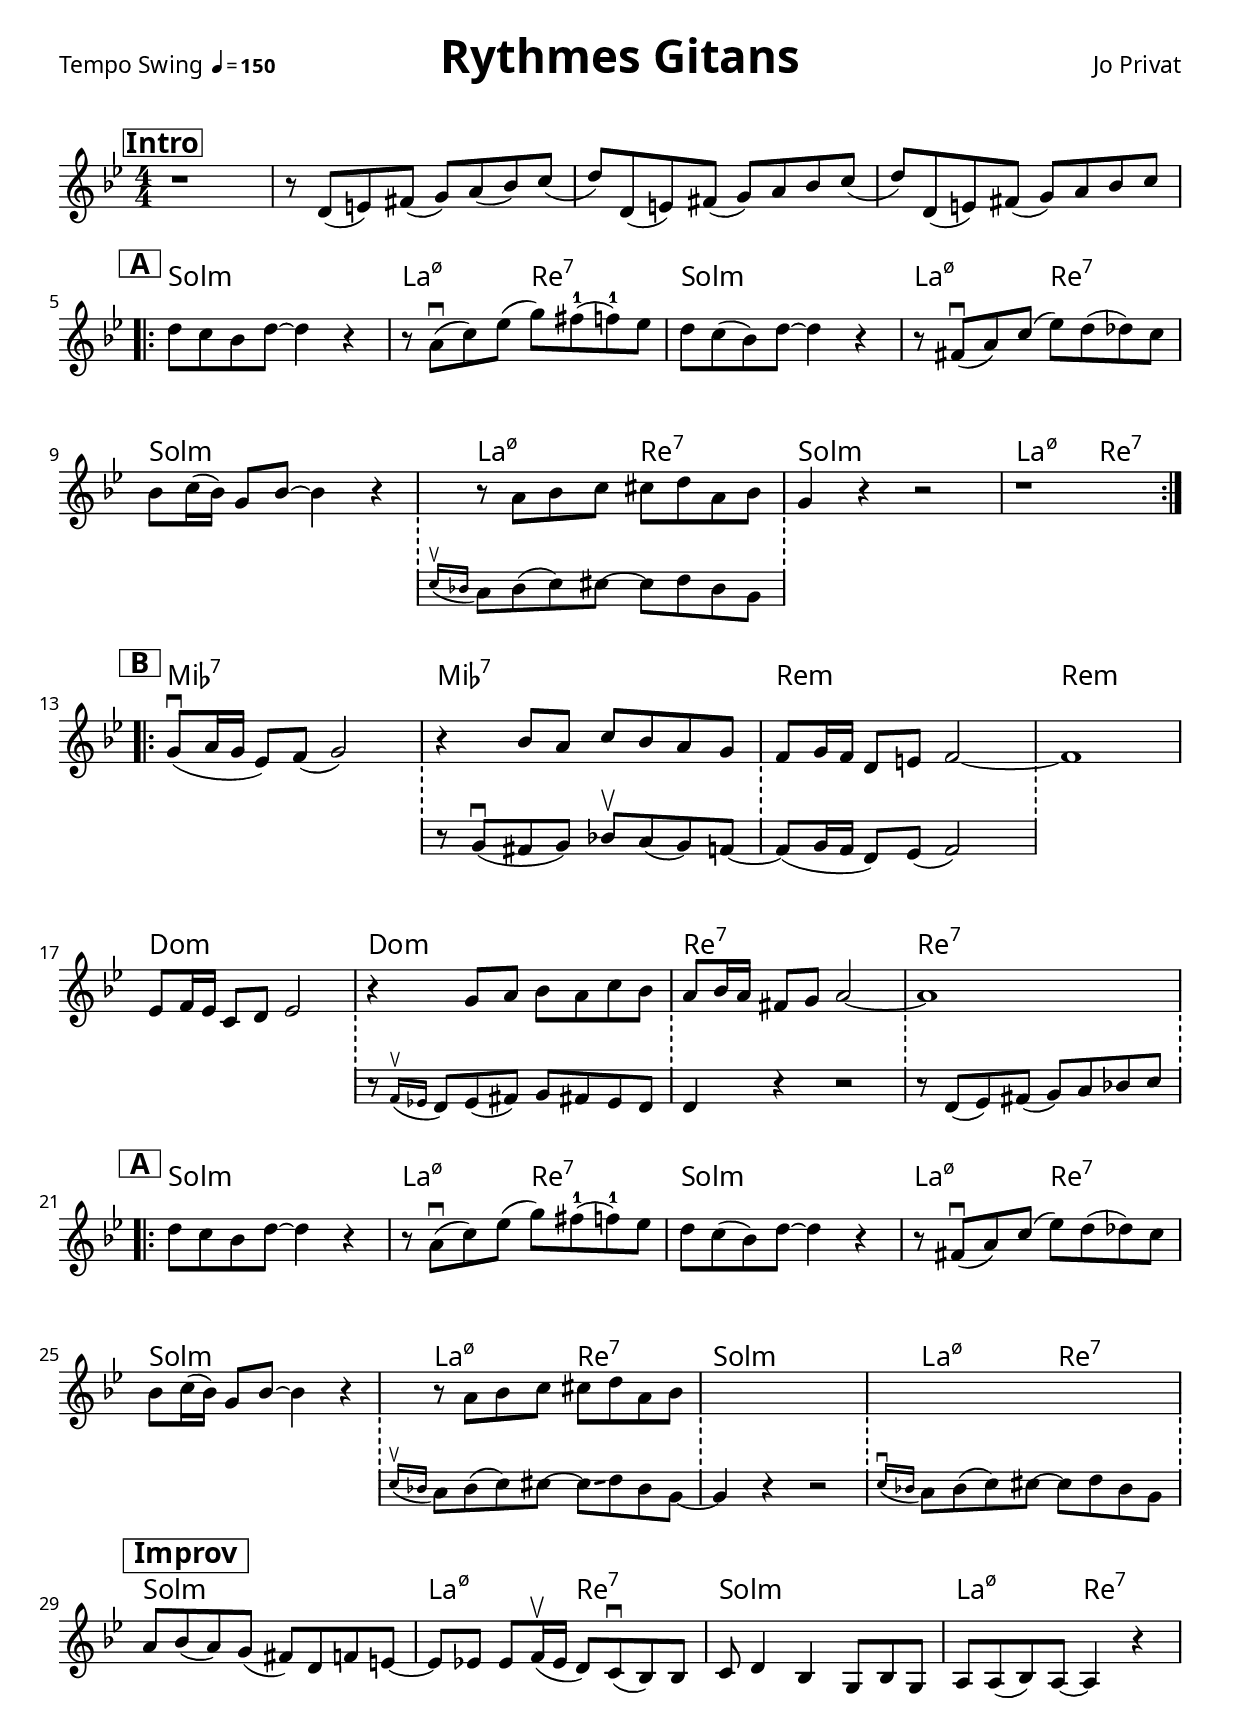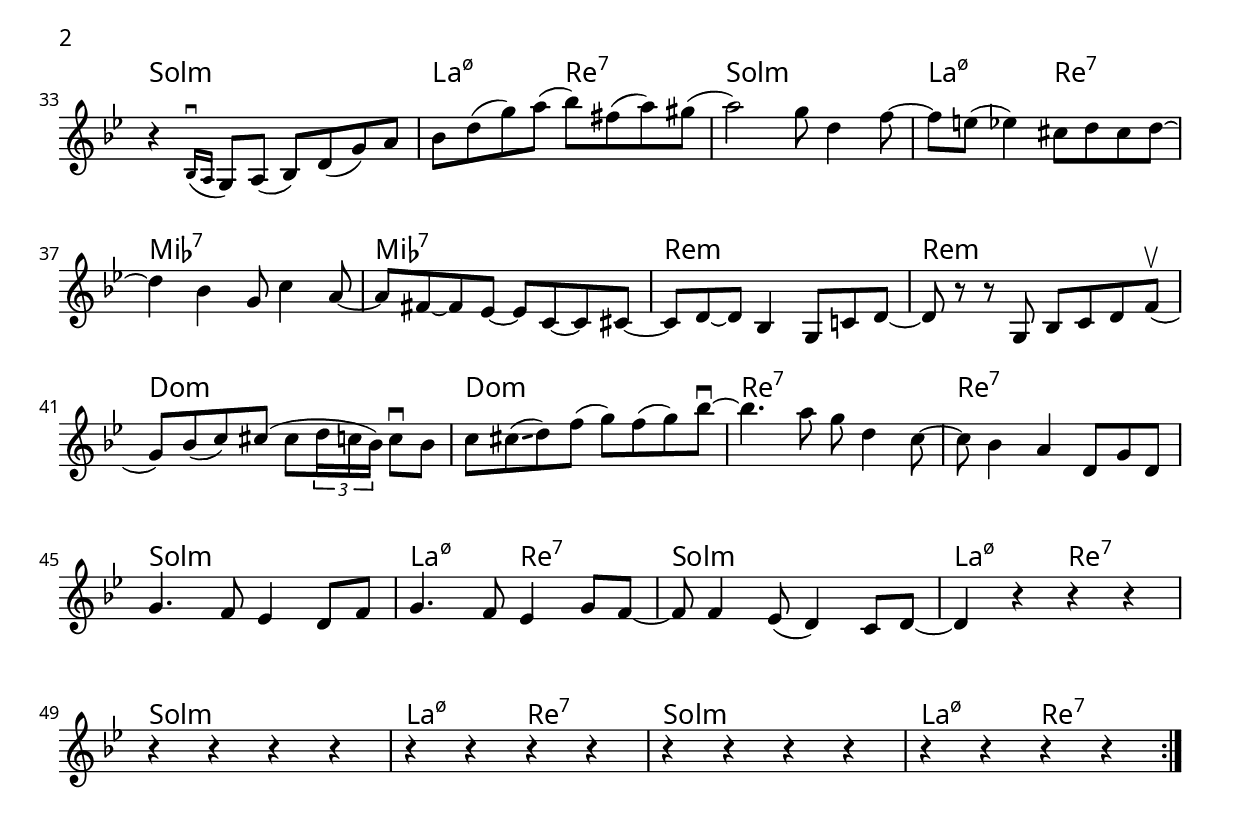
\version "2.19.80"
\language "italiano"


%%\include "LilyJAZZ.ily"






%%%%%%%%%%%%%%%%%%%%%%%%
%%%  STYLE SHEET
%%%%%%%%%%%%%%%%%%%%%%%%
#(set-global-staff-size 20)
\paper {
  #(define fonts (set-global-fonts
                  #:roman "LilyJAZZ Text"
                  #:sans "LilyJAZZ Chord"
                  #:factor (/ staff-height pt 20)
                  ))      
}
\header {  tagline = ##f }


\layout{
  indent = 0\in

  \context {
    \Score
    \override MetronomeMark.extra-offset = #'(-5 . 0)
    \override MetronomeMark.padding = #'3

  }
  \context {
    \Staff
    \override TimeSignature.style = #'numbered
  }
  \context {
    \Voice
    \override Glissando.thickness = #3
    \override Glissando.gap = #0.1
  }
}

tempoMarkup = \markup {
    "Tempo Swing"
    \hspace #0.25 \fontsize #-1 \medium
    \concat {
      \raise #0.4 \fontsize #-2 \note-by-number #2 #0 #0.85
      \hspace #0.5 "="
      \hspace #0.2 \bold 150
    }
}

%---------------------------
  Title    = "Rythmes Gitans"
  Subtitle = "for two violins and strings"
  Composer = "Jo Privat"
  arranger = "Arranger"
  instrument = "Violin I"
%---------------------



global = {
  \time 4/4
  \key sol \minor
  %\tempo "swing" 4=150
}

chords_A = \chordmode {
  sol1:m  la2:m7.5- re2:7
  sol1:m  la2:m7.5- re2:7  
}
chords_B = \chordmode {
  mib1:7  mib1:7   re1:m re1:m
  do1:m   do1:m    re1:7 re1:7  
}
chordNames = \chordmode {
  % INTRO
  s1 s1 s1 s1 

  % A
  \chords_A
  \chords_A
  % B
  \chords_B
  % A
  \chords_A
  \chords_A 
  
  % IMPROV  
  % A
  \chords_A
  \chords_A
  % B
  \chords_B
  % A
  \chords_A
  \chords_A 
}
\markup \vspace #0.1
\markup {
    \override #'(baseline-skip . 40) %% changes distance between title/subtitle and composer/arranger
    \column {
      \override #'(baseline-skip . 3.5) %
      \column {
	\fill-line {
	    { \tempoMarkup}                % LEFT
            { \fontsize #6 \bold \Title }  % CENTER
	    {\Composer}                    % RIGHT
	}
	\fill-line {
	  \fromproperty #'header:meter
	  \fromproperty #'header:arranger
	}
      }
    }
 }
\markup \vspace #1


melody = \relative do' {
 % \jazzOn
      \global

    \mark \markup { \box \bold Intro }
    r1 r8 re( mi) fad( sol) la( sib) do( re)
      re,( mi) fad( sol) la sib do( re)
     re,( mi) fad( sol) la sib do


  \mark \markup { \box \bold " A " }
  \repeat volta 2{
    re8 do sib re8 ~  re4 r4
    r8 la\downbow( do) mib( sol) fad-1( fa-1) mib
    re8 do( sib) re8 ~ re4 r
    r8 fad,\downbow( la) do( mib)  re( reb) do
    \break
    sib8 do16( sib) sol8 sib  ~sib4 r4
    <<
    {r8 la sib do dod re la sib}
    \new Staff
        \with  {
          \remove "Time_signature_engraver"
          firstClef = ##f
          \override StaffSymbol #'staff-space = #(magstep -2)
        }
        {
          
          \acciaccatura {
            do16\upbow sib}  la8 sib( do) dod ~ dod re sib sol
        }
    >>
    sol4 r4 r2
    r1
    \break
  }
  \mark \markup { \box \bold " B " }
  \repeat volta 2{
    sol8\downbow (la16 sol mib8) fa8( sol2)
    <<
    {r4 sib8 la do sib la sol
    fa8 sol16 fa re8 mi8  fa2~}
    \new Staff
        \with  {
          \remove "Time_signature_engraver"
          firstClef = ##f
          \override StaffSymbol #'staff-space = #(magstep -2)
        }
        {          
          r8 sol\downbow( fad sol) sib\upbow la( sol) fa 
          ~fa8( sol16 fa re8) mi8(  fa2~) 
          
        }
    >>    
    
    fa1 
    \break
    mib8 fa16 mib do8 re8 mib2
    <<
    {r4 sol8 la8 sib8 la8 do8 sib8 
        la8 sib16 la fad8 sol la2 
        ~     la1 
 
}
    \new Staff
        \with  {
          \remove "Time_signature_engraver"
          firstClef = ##f
          \override StaffSymbol #'staff-space = #(magstep -2)
        }
        {
          r8 
          \acciaccatura { fa16\upbow mib}  
          re8 mib( fad) sol fad!  mib re
          re4 r4 r2 
          r8 re( mi) fad( sol) la sib do

        }
    >>    
   
   
  \mark \markup { \box \bold " A " }
  \repeat volta 2{
    re8 do sib re8 ~  re4 r4
    r8 la\downbow( do) mib( sol) fad-1( fa-1) mib
    re8 do( sib) re8 ~ re4 r
    r8 fad,\downbow( la) do( mib)  re( reb) do
    \break
    sib8 do16( sib) sol8 sib  ~sib4 r4
    <<
    {r8 la sib do dod re la sib}
    \new Staff
        \with  {
          \remove "Time_signature_engraver"
          firstClef = ##f
          \override StaffSymbol #'staff-space = #(magstep -2)
        }
        {
          
          \acciaccatura {
            do16\upbow sib}  la8 sib( do) dod ~ dod \glissando re sib sol
          ~ sol4 r4 r2
          \acciaccatura {
            do16\downbow sib}  la8 sib( do) dod ~ dod re sib sol
          
        }
    >>
    \break
      \mark \markup { \box \bold " Improv " }
        la8 sib( la) sol( fad) re 
        fa8 mi ~ 
        mi mib8   
      mib8  fa16\upbow( mib  re8) do\downbow( sib) sib 
      do8 re4 sib4 sol8 sib8 sol8 
      la8 la8( sib) la8 ~ la4  r4
 \break
      r4 \acciaccatura {sib16\downbow la}  
      sol8 la( sib) re( sol8) la 
      sib re( sol) la( sib) fad( la) sold( 
      la2) sol8 re4 fa8 ~  
      fa8 mi8( mib4) 
      dod8 re8  dod re ~  
\break

        re4 sib4  sol8 do4 
        la8  ~ 
        la8 
        fad8 ~ fad8 
        mib8 ~ mib8 
        do8 ~ do8
        dod8 ~ dod8 
        re8 ~ re8
        sib4  sol8  do8 re8 ~re8
        r8 r8 sol,8 sib do re fa\upbow(
\break        
        sol8) sib( do8)  dod8( dod8 
        \tuplet 3/2 {re16 do sib)} 
        do8\downbow sib8 do dod( \glissando re8) fa( sol)
         
        
       fa8( sol8) sib8\downbow ~ sib4. la8 sol8
        re4  do8 
~ do8   sib4  la4 re,8 sol8 re8 
\break
sol4.  fa8  mib4 re8 fa8 
sol4.  fa8  mib4 sol8 fa8 
       ~ fa8 fa4  mib8( re4)  do8 re8
       ~ re4 r4  r4  r4 
\break        
        r4  r4 r4 r4
        r4  r4 r4 r4
        r4  r4 r4 r4
        r4  r4 r4 r4
          }   
  }
}



\score {
  <<
    \new ChordNames \chordNames
    \new StaffGroup
    \with {
      \remove "System_start_delimiter_engraver"
      \override SpanBar.glyph-name = #"!"
    }
    \context Staff {\melody}
  >>
  \layout { }
  \midi {}
}

